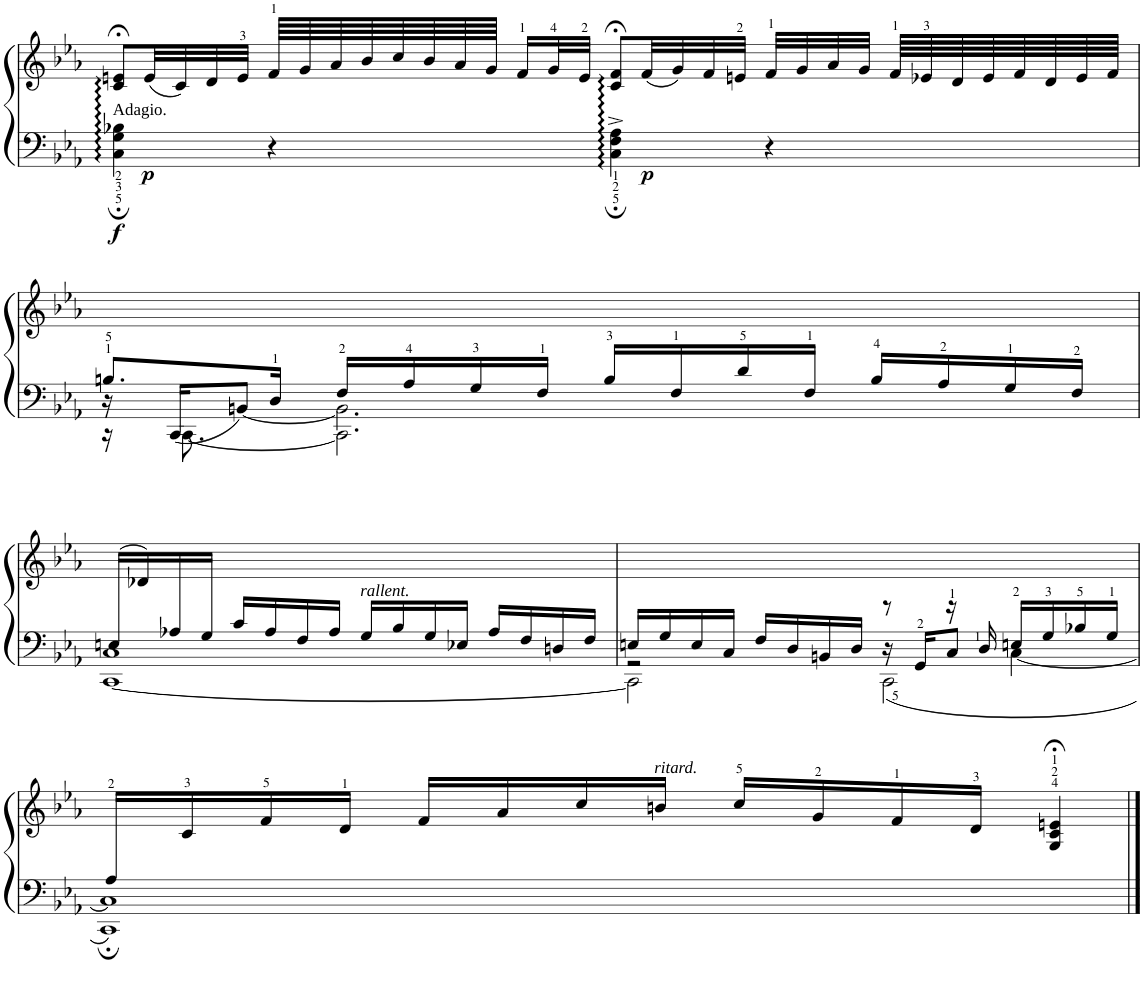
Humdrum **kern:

**kern	**kern	**dynam
*part1	*part1	*part1
*staff2	*staff1	*staff1/2
*I"Piano	*	*
*I'Pno	*	*
!!LO:PB:g=z
*clefF4	*clefG2	*
*k[b-e-a-]	*k[b-e-a-]	*
*M4/4	*M4/4	*
*met(c)	*met(c)	*
=34	=34	=34
!LO:TX:a:t=Adagio.	!	!
!	!	!LO:DY:b=2
!	!	!LO:DY:n=1:b=2
4C\::; 4G\::; 4B-X\::;	8c/;< 8en/;<L	f p
.	(32e/LL	.
.	32c/)	.
.	32d/	.
.	32e/JJJ	.
4r	64f/LLLL	.
.	64g/	.
.	64a-/	.
.	64b-/	.
.	64cc/	.
.	64b-/	.
.	64a-/	.
.	64g/JJJJ	.
.	16f/LL	.
.	32g/L	.
.	32e/JJJ	.
!	!	!LO:DY:n=2:b=2
4C\;^ 4F\;^ 4A-\;^	8c/::;< 8f/::;<L	p
.	(32f/LL	.
.	32g/)	.
.	32f/	.
.	32en/JJJ	.
4r	32f/LLL	.
.	32g/	.
.	32a-/	.
.	32g/JJJ	.
.	64f/LLLL	.
.	64e-X/	.
.	64d/	.
.	64e-/	.
.	64f/	.
.	64d/	.
.	64e-/	.
.	64f/JJJJ	.
!!LO:LB:g=z
=35	=35	=35
*^	*	*
*	*^	*	*
8.Bn/L	16r	16r	1ryy	.
.	16CC/KL	[8.CC\	.	.
.	[<8BBn/J	.	.	.
16D/Jk	.	.	.	.
16F/LL	2.BB\]	2.CC\]	.	.
16A-/	.	.	.	.
16G/	.	.	.	.
16F/JJ	.	.	.	.
16B/LL	.	.	.	.
16F/	.	.	.	.
16d/	.	.	.	.
16F/JJ	.	.	.	.
16B/LL	.	.	.	.
16A-/	.	.	.	.
16G/	.	.	.	.
16F/JJ	.	.	.	.
!!LO:LB:g=z
=36	=36	=36	=36	=36
*	*	*^	*	*
(16En/LL	4ryy	1C	[<1CC	16ryy	.
16ryy	.	.	.	16d-X/)	.
16A-X/	.	.	.	8ryy	.
16G/JJ	.	.	.	.	.
2.ryy	16c/LL	.	.	4ryy	.
.	16A-/	.	.	.	.
.	16F/	.	.	.	.
.	16A-/JJ	.	.	.	.
!	!LO:TX:a:i:t=rallent.	!	!	!	!
.	16G/LL	.	.	2ryy	.
.	16B-/	.	.	.	.
.	16G/	.	.	.	.
.	16E-X/JJ	.	.	.	.
.	16A-/LL	.	.	.	.
.	16F/	.	.	.	.
.	16Dn/	.	.	.	.
.	16F/JJ	.	.	.	.
*	*	*v	*v	*	*
=37	=37	=37	=37	=37
16En/LL	2r	2CC\]	1ryy	.
16G/	.	.	.	.
16E/	.	.	.	.
16C/JJ	.	.	.	.
16F/LL	.	.	.	.
16D/	.	.	.	.
16BBn/	.	.	.	.
16D/JJ	.	.	.	.
8r	16r	2CC\	.	.
.	16GG/KL	.	.	.
16r	8C/J	.	.	.
16D/	.	.	.	.
16En/LL	[4C\	.	.	.
16G/	.	.	.	.
16B-X/	.	.	.	.
16G/JJ	.	.	.	.
!!LO:LB:g=z
=38	=38	=38	=38	=38
*	*	*^	*	*
16A-/LL	1ryy	1C]	1CC;	16ryy	.
2...ryy	.	.	.	16c/	.
.	.	.	.	16f/	.
.	.	.	.	16d/JJ	.
.	.	.	.	16f/LL	.
.	.	.	.	16a-/	.
.	.	.	.	16cc/	.
!	!	!	!	!LO:TX:a:i:t=ritard.	!
.	.	.	.	16bn/JJ	.
.	.	.	.	16cc/LL	.
.	.	.	.	16g/	.
.	.	.	.	16f/	.
.	.	.	.	16d/JJ	.
.	.	.	.	4G/;< 4c/;< 4en/;<	.
*v	*v	*v	*v	*	*
==	==	==
*-	*-	*-
